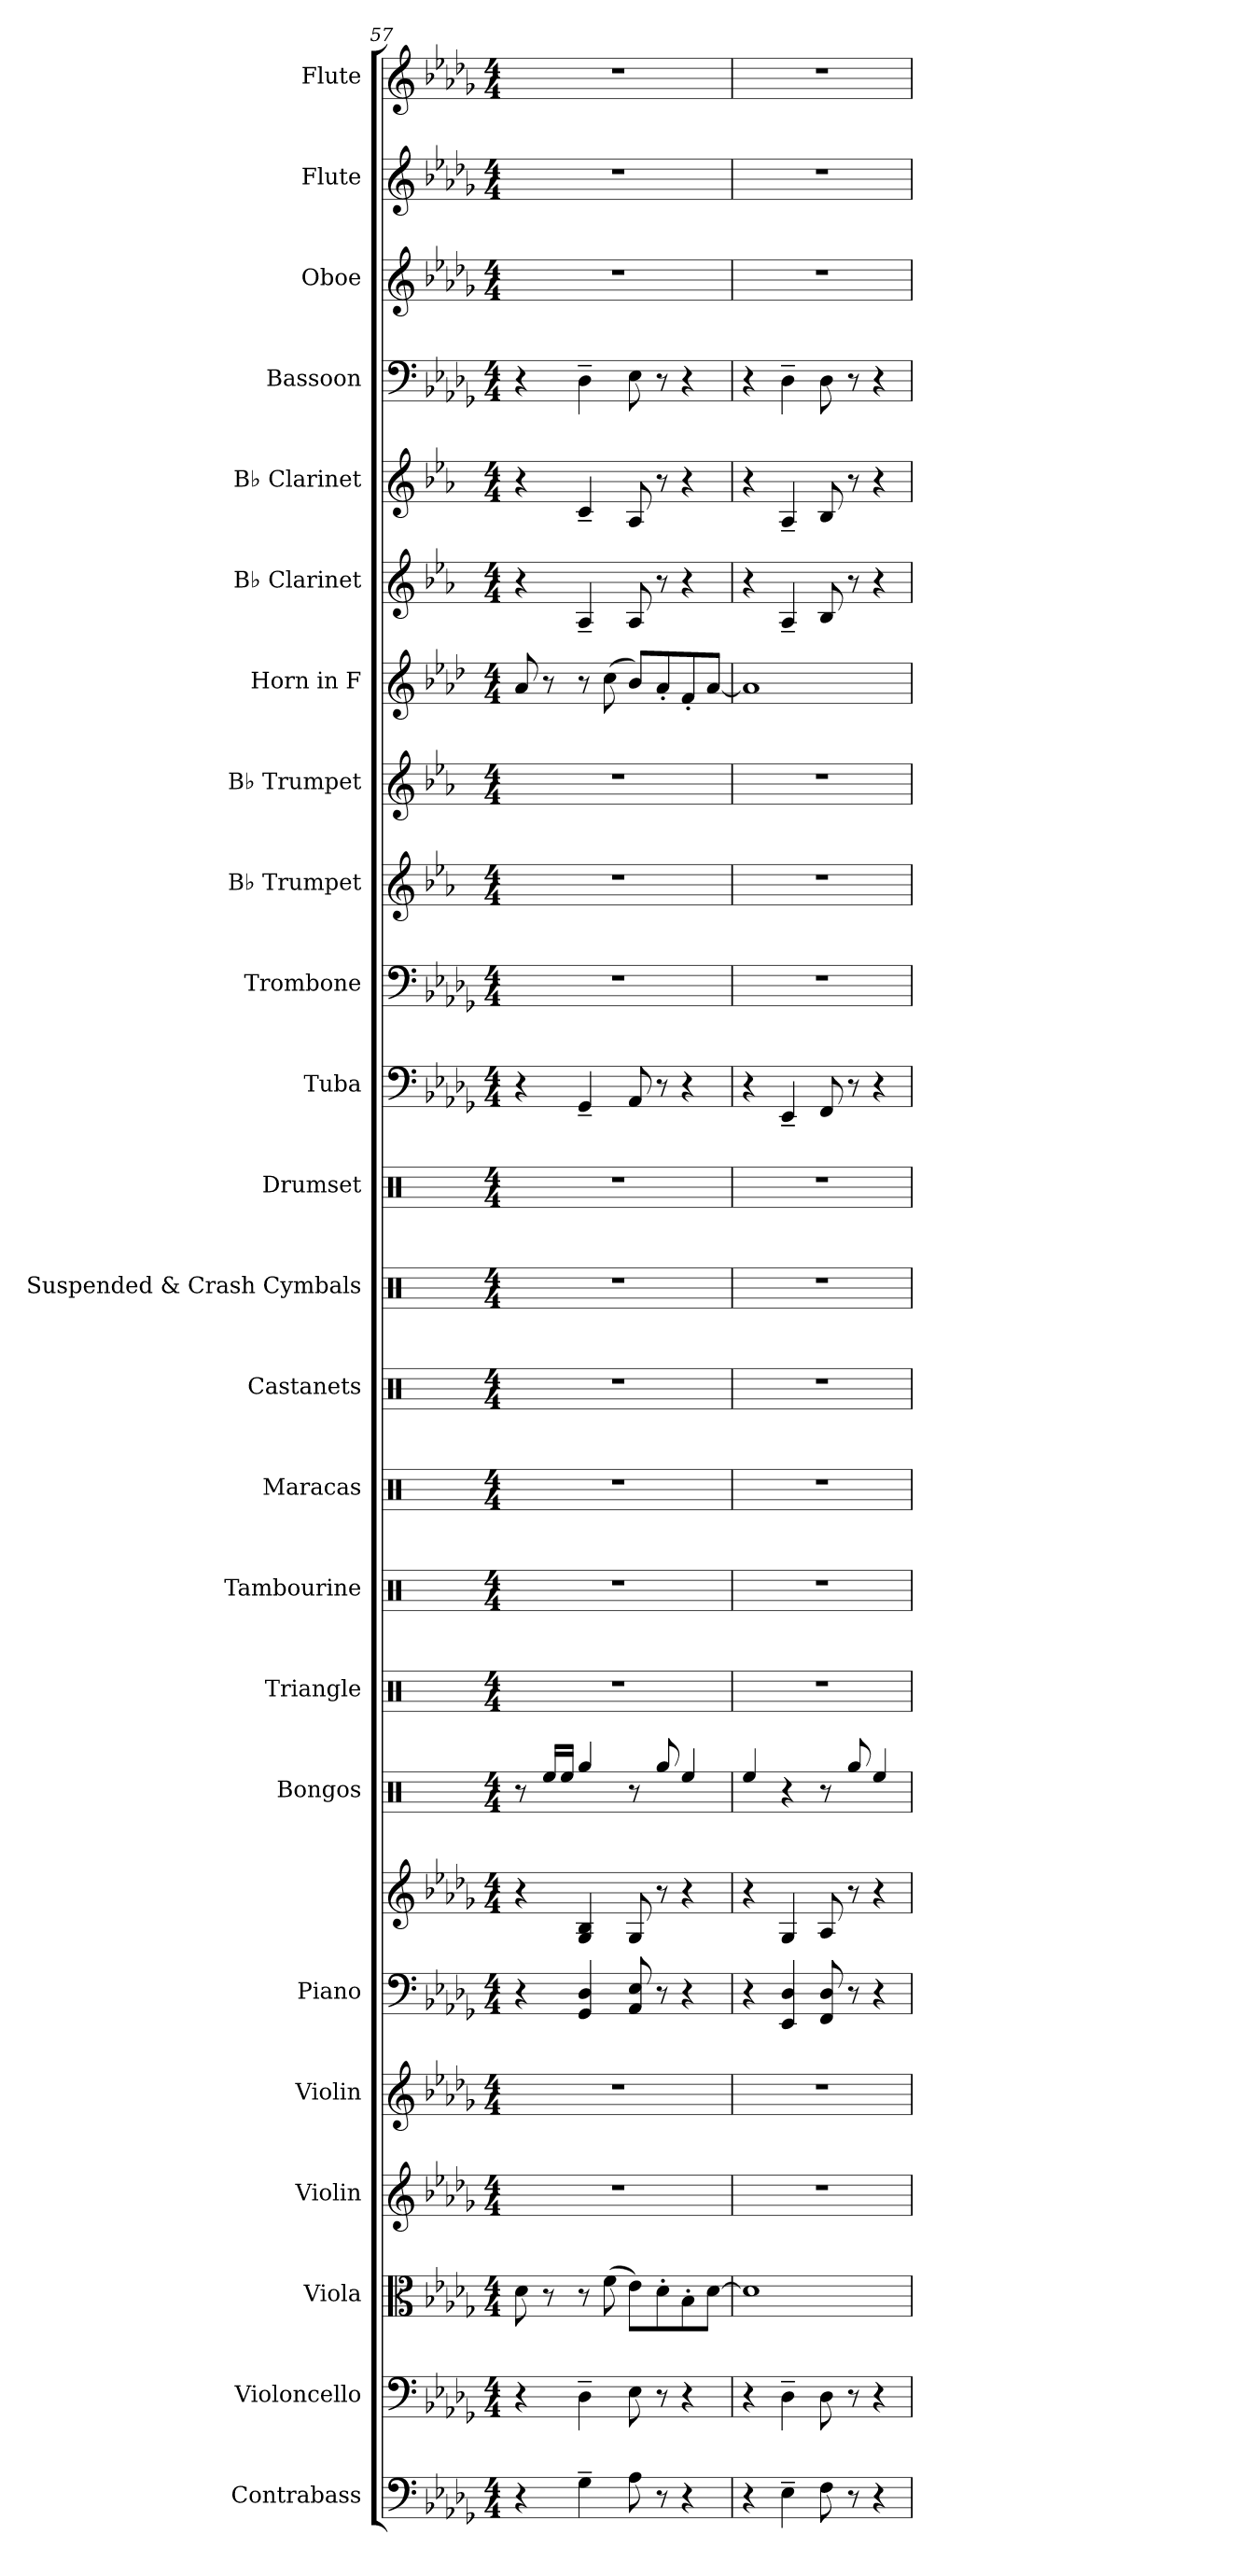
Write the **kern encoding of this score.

**kern	**kern	**kern	**kern	**kern	**kern	**kern	**kern	**kern	**kern	**kern	**kern	**kern	**kern	**kern	**kern	**kern	**kern	**kern	**kern	**kern	**kern	**kern	**kern	**kern
*part24	*part23	*part22	*part21	*part20	*part19	*part19	*part18	*part17	*part16	*part15	*part14	*part13	*part12	*part11	*part10	*part9	*part8	*part7	*part6	*part5	*part4	*part3	*part2	*part1
*staff25	*staff24	*staff23	*staff22	*staff21	*staff20	*staff19	*staff18	*staff17	*staff16	*staff15	*staff14	*staff13	*staff12	*staff11	*staff10	*staff9	*staff8	*staff7	*staff6	*staff5	*staff4	*staff3	*staff2	*staff1
*I"Contrabass	*I"Violoncello	*I"Viola	*I"Violin	*I"Violin	*I"Piano	*	*I"Bongos	*I"Triangle	*I"Tambourine	*I"Maracas	*I"Castanets	*I"Suspended &amp; Crash Cymbals	*I"Drumset	*I"Tuba	*I"Trombone	*I"B♭ Trumpet	*I"B♭ Trumpet	*I"Horn in F	*I"B♭ Clarinet	*I"B♭ Clarinet	*I"Bassoon	*I"Oboe	*I"Flute	*I"Flute
*I'Cb.	*I'Vc.	*I'Vla.	*I'Vln.	*I'Vln.	*I'Pno.	*	*I'Bon.	*I'Trgl.	*I'Tamb.	*I'Mrcs.	*I'Cst.	*I'Cym.	*I'D. Set	*I'Tba.	*I'Tbn.	*I'B♭ Tpt.	*I'B♭ Tpt.	*	*I'B♭ Cl.	*I'B♭ Cl.	*I'Bsn.	*I'Ob.	*I'Fl.	*I'Fl.
*clefF4	*clefF4	*clefC3	*clefG2	*clefG2	*clefF4	*clefG2	*clefX	*clefX	*clefX	*clefX	*clefX	*clefX	*clefX	*clefF4	*clefF4	*clefG2	*clefG2	*clefG2	*clefG2	*clefG2	*clefF4	*clefG2	*clefG2	*clefG2
*ITrd7c12	*	*	*	*	*	*	*	*	*	*	*	*	*	*	*	*ITrd1c2	*ITrd1c2	*ITrd4c7	*ITrd1c2	*ITrd1c2	*	*	*	*
*k[b-e-a-d-g-]	*k[b-e-a-d-g-]	*k[b-e-a-d-g-]	*k[b-e-a-d-g-]	*k[b-e-a-d-g-]	*k[b-e-a-d-g-]	*k[b-e-a-d-g-]	*k[]	*k[]	*k[]	*k[]	*k[]	*k[]	*k[]	*k[b-e-a-d-g-]	*k[b-e-a-d-g-]	*k[b-e-a-d-g-]	*k[b-e-a-d-g-]	*k[b-e-a-d-g-]	*k[b-e-a-d-g-]	*k[b-e-a-d-g-]	*k[b-e-a-d-g-]	*k[b-e-a-d-g-]	*k[b-e-a-d-g-]	*k[b-e-a-d-g-]
*M4/4	*M4/4	*M4/4	*M4/4	*M4/4	*M4/4	*M4/4	*M4/4	*M4/4	*M4/4	*M4/4	*M4/4	*M4/4	*M4/4	*M4/4	*M4/4	*M4/4	*M4/4	*M4/4	*M4/4	*M4/4	*M4/4	*M4/4	*M4/4	*M4/4
=57	=57	=57	=57	=57	=57	=57	=57	=57	=57	=57	=57	=57	=57	=57	=57	=57	=57	=57	=57	=57	=57	=57	=57	=57
4r	4r	8d-\	1r	1r	4r	4r	8r	1r	1r	1r	1r	1r	1r	4r	1r	1r	1r	8d-/	4r	4r	4r	1r	1r	1r
.	.	8r	.	.	.	.	16Ree/LL	.	.	.	.	.	.	.	.	.	.	8r	.	.	.	.	.	.
.	.	.	.	.	.	.	16Ree/JJ	.	.	.	.	.	.	.	.	.	.	.	.	.	.	.	.	.
4GG-~\	4D-~\	8r	.	.	4GG-/ 4D-/	4G-/ 4B-/	4Rgg/	.	.	.	.	.	.	4GG-~/	.	.	.	8r	4G-~/	4B-~/	4D-~\	.	.	.
.	.	(8f\	.	.	.	.	.	.	.	.	.	.	.	.	.	.	.	(8f\	.	.	.	.	.	.
8AA-\	8E-\	8e-\L)	.	.	8AA-/ 8E-/	8G-/	8r	.	.	.	.	.	.	8AA-/	.	.	.	8e-/L)	8G-/	8G-/	8E-\	.	.	.
8r	8r	8d-'\	.	.	8r	8r	8Rgg/	.	.	.	.	.	.	8r	.	.	.	8d-'/	8r	8r	8r	.	.	.
4r	4r	8B-'\	.	.	4r	4r	4Ree/	.	.	.	.	.	.	4r	.	.	.	8B-'/	4r	4r	4r	.	.	.
.	.	[8d-\J	.	.	.	.	.	.	.	.	.	.	.	.	.	.	.	[8d-/J	.	.	.	.	.	.
=58	=58	=58	=58	=58	=58	=58	=58	=58	=58	=58	=58	=58	=58	=58	=58	=58	=58	=58	=58	=58	=58	=58	=58	=58
4r	4r	1d-]	1r	1r	4r	4r	4Ree/	1r	1r	1r	1r	1r	1r	4r	1r	1r	1r	1d-]	4r	4r	4r	1r	1r	1r
4EE-~\	4D-~\	.	.	.	4EE-/ 4D-/	4G-/	4r	.	.	.	.	.	.	4EE-~/	.	.	.	.	4G-~/	4G-~/	4D-~\	.	.	.
8FF\	8D-\	.	.	.	8FF/ 8D-/	8A-/	8r	.	.	.	.	.	.	8FF/	.	.	.	.	8A-/	8A-/	8D-\	.	.	.
8r	8r	.	.	.	8r	8r	8Rgg/	.	.	.	.	.	.	8r	.	.	.	.	8r	8r	8r	.	.	.
4r	4r	.	.	.	4r	4r	4Ree/	.	.	.	.	.	.	4r	.	.	.	.	4r	4r	4r	.	.	.
=	=	=	=	=	=	=	=	=	=	=	=	=	=	=	=	=	=	=	=	=	=	=	=	=
*-	*-	*-	*-	*-	*-	*-	*-	*-	*-	*-	*-	*-	*-	*-	*-	*-	*-	*-	*-	*-	*-	*-	*-	*-
